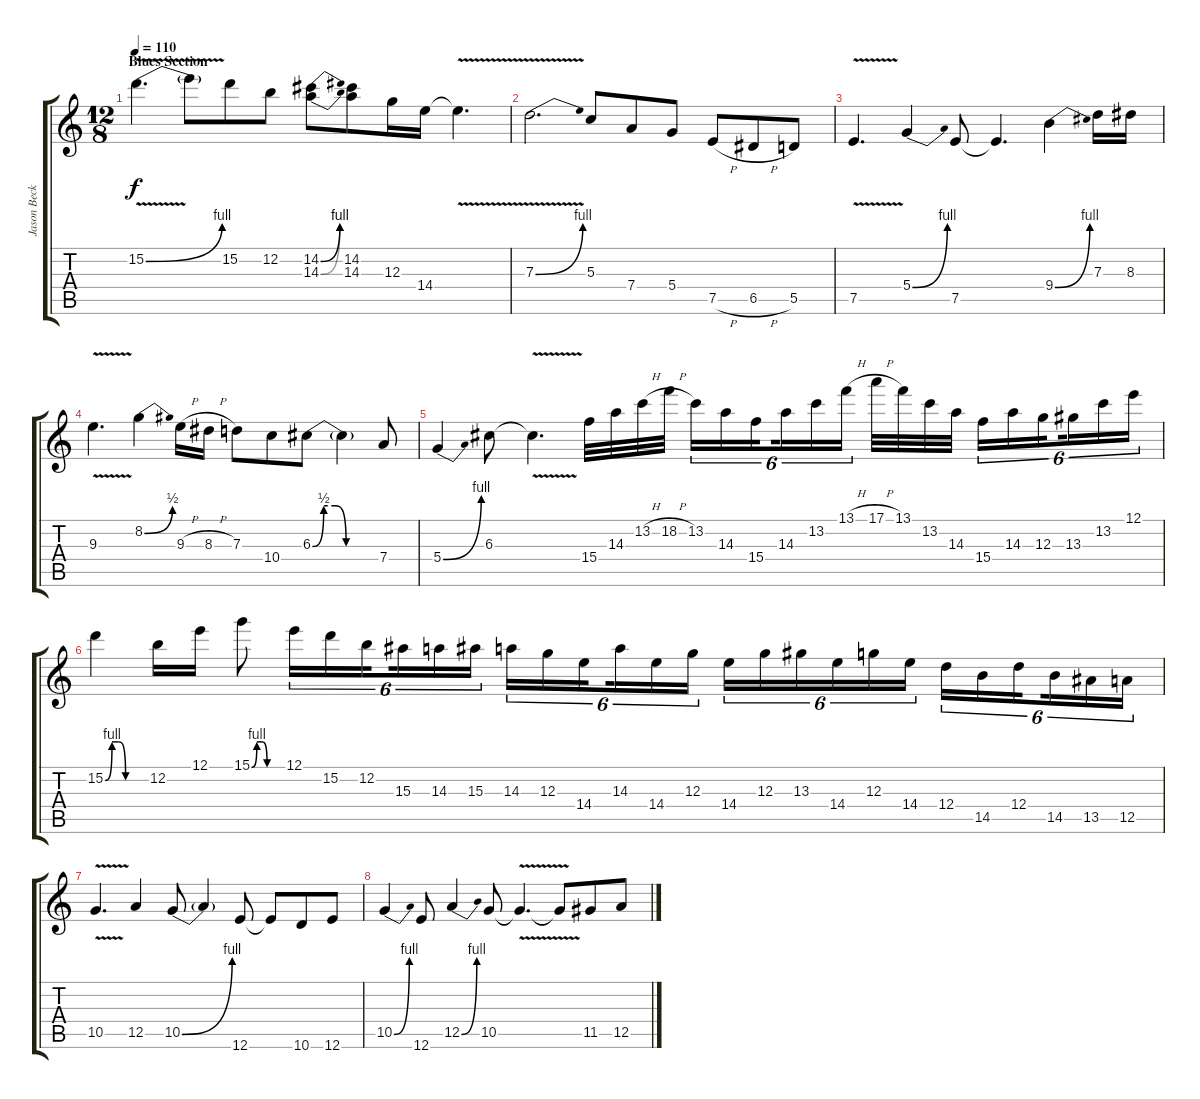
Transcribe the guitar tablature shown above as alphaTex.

\track ("Jason Becker" "Jason Beck") {instrument overdrivenguitar}
\staff {score tabs}
\tuning (E4 B3 G3 D3 A2 E2) {hide}
\ts (12 8)
\section ("" "Blues Section")
\tempo 110
\clef g2
\ks c
15.2{be (bend 0 0 60 4) v}.4{d dy f} 15.2{t}.8 15.2.8 12.2.8 (14.2{be (bend 0 0 60 4)} 14.3{be (bend 0 0 60 4)}).8 (14.2 14.3).8 12.3.16 14.4.16 14.4{v t}.4{d} |
7.3{be (bend 0 0 60 4) v}.2{d} 5.3.8 7.4.8 5.4.8 7.5{h}.8 6.5{h}.8 5.5.8 |
7.5{v}.4{d} 5.4{be (bend 0 0 60 4)}.4 7.5.8 7.5{t}.4{d} 9.4{be (bend 0 0 60 4)}.4 7.3.16 8.3.16 |
9.3{v}.4{d} 8.2{be (bend 0 0 60 2)}.4 9.3{h}.16 8.3{h}.16 7.3.8 10.4.8 6.3{be (custom 0 0 10 2 20 2 30 0 60 0)}.8 6.3{t}.4 7.4.8 |
5.4{be (bend 0 0 60 4)}.4 6.3.8 6.3{v t}.4{d} 15.4.32 14.3.32 13.2{h}.32 18.2{h}.32{beam splitsecondary} 13.2.16{tu (6 4)} 14.3.16{tu (6 4)} 15.4.16{tu (6 4) beam splitsecondary} 14.3.16{tu (6 4)} 13.2.16{tu (6 4)} 13.1{h}.16{tu (6 4)} 17.1{h}.32 13.1.32 13.2.32 14.3.32{beam splitsecondary} 15.4.16{tu (6 4)} 14.3.16{tu (6 4)} 12.3.16{tu (6 4) beam splitsecondary} 13.3.16{tu (6 4)} 13.2.16{tu (6 4)} 12.1.16{tu (6 4)} |
15.2{be (custom 0 0 10 4 20 4 30 0 60 0)}.4 12.2.16 12.1.16 15.1{be (custom 0 0 10 4 20 4 30 0 60 0)}.8 12.1.16{tu (6 4)} 15.2.16{tu (6 4)} 12.2.16{tu (6 4) beam splitsecondary} 15.3.16{tu (6 4)} 14.3.16{tu (6 4)} 15.3.16{tu (6 4)} 14.3.16{tu (6 4)} 12.3.16{tu (6 4)} 14.4.16{tu (6 4) beam splitsecondary} 14.3.16{tu (6 4)} 14.4.16{tu (6 4)} 12.3.16{tu (6 4) beam splitsecondary} 14.4.16{tu (6 4)} 12.3.16{tu (6 4)} 13.3.16{tu (6 4)} 14.4.16{tu (6 4)} 12.3.16{tu (6 4)} 14.4.16{tu (6 4) beam splitsecondary} 12.4.16{tu (6 4)} 14.5.16{tu (6 4)} 12.4.16{tu (6 4) beam splitsecondary} 14.5.16{tu (6 4)} 13.5.16{tu (6 4)} 12.5.16{tu (6 4)} |
10.5{v}.4{d} 12.5.4 10.5{be (bend 0 0 60 4)}.8 10.5{t}.4 12.6.8 12.6{t}.8 10.6.8 12.6.8 |
10.5{be (bend 0 0 60 4)}.4 12.6.8 12.5{be (bend 0 0 60 4)}.4 10.5.8 10.5{v t}.4{d} 10.5{t}.8 11.5.8 12.5.8
